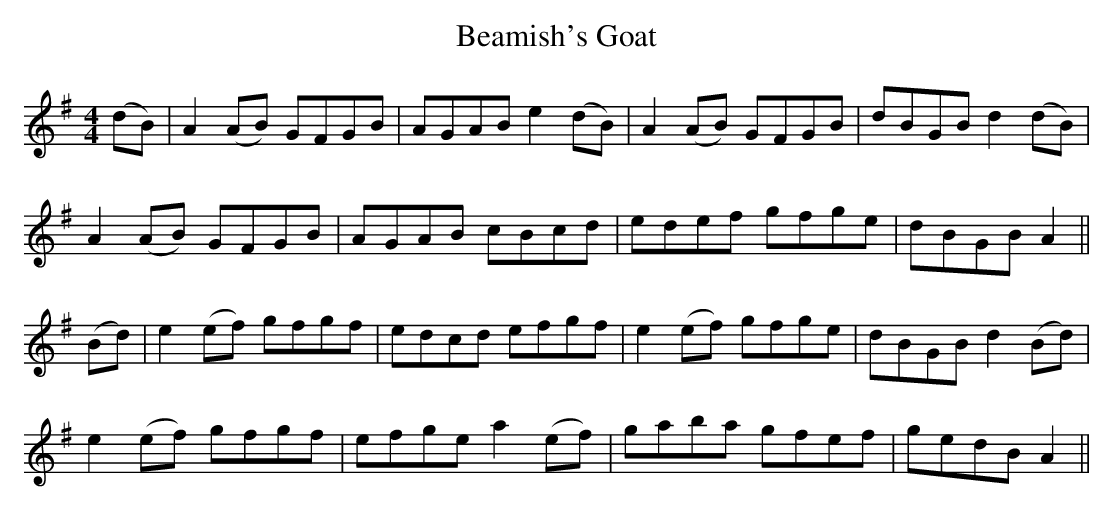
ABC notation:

X:1
T: Beamish's Goat
M: 4/4
L: 1/8
K: Ador
(dB)|A2 (AB) GFGB|AGAB e2 (dB)|A2 (AB) GFGB|dBGB d2 (dB)|
A2 (AB) GFGB|AGAB cBcd|edef gfge|dBGB A2||
(Bd)|e2 (ef) gfgf|edcd efgf|e2 (ef) gfge|dBGB d2 (Bd)|
e2 (ef) gfgf|efge a2 (ef)|gaba gfef|gedB A2||
